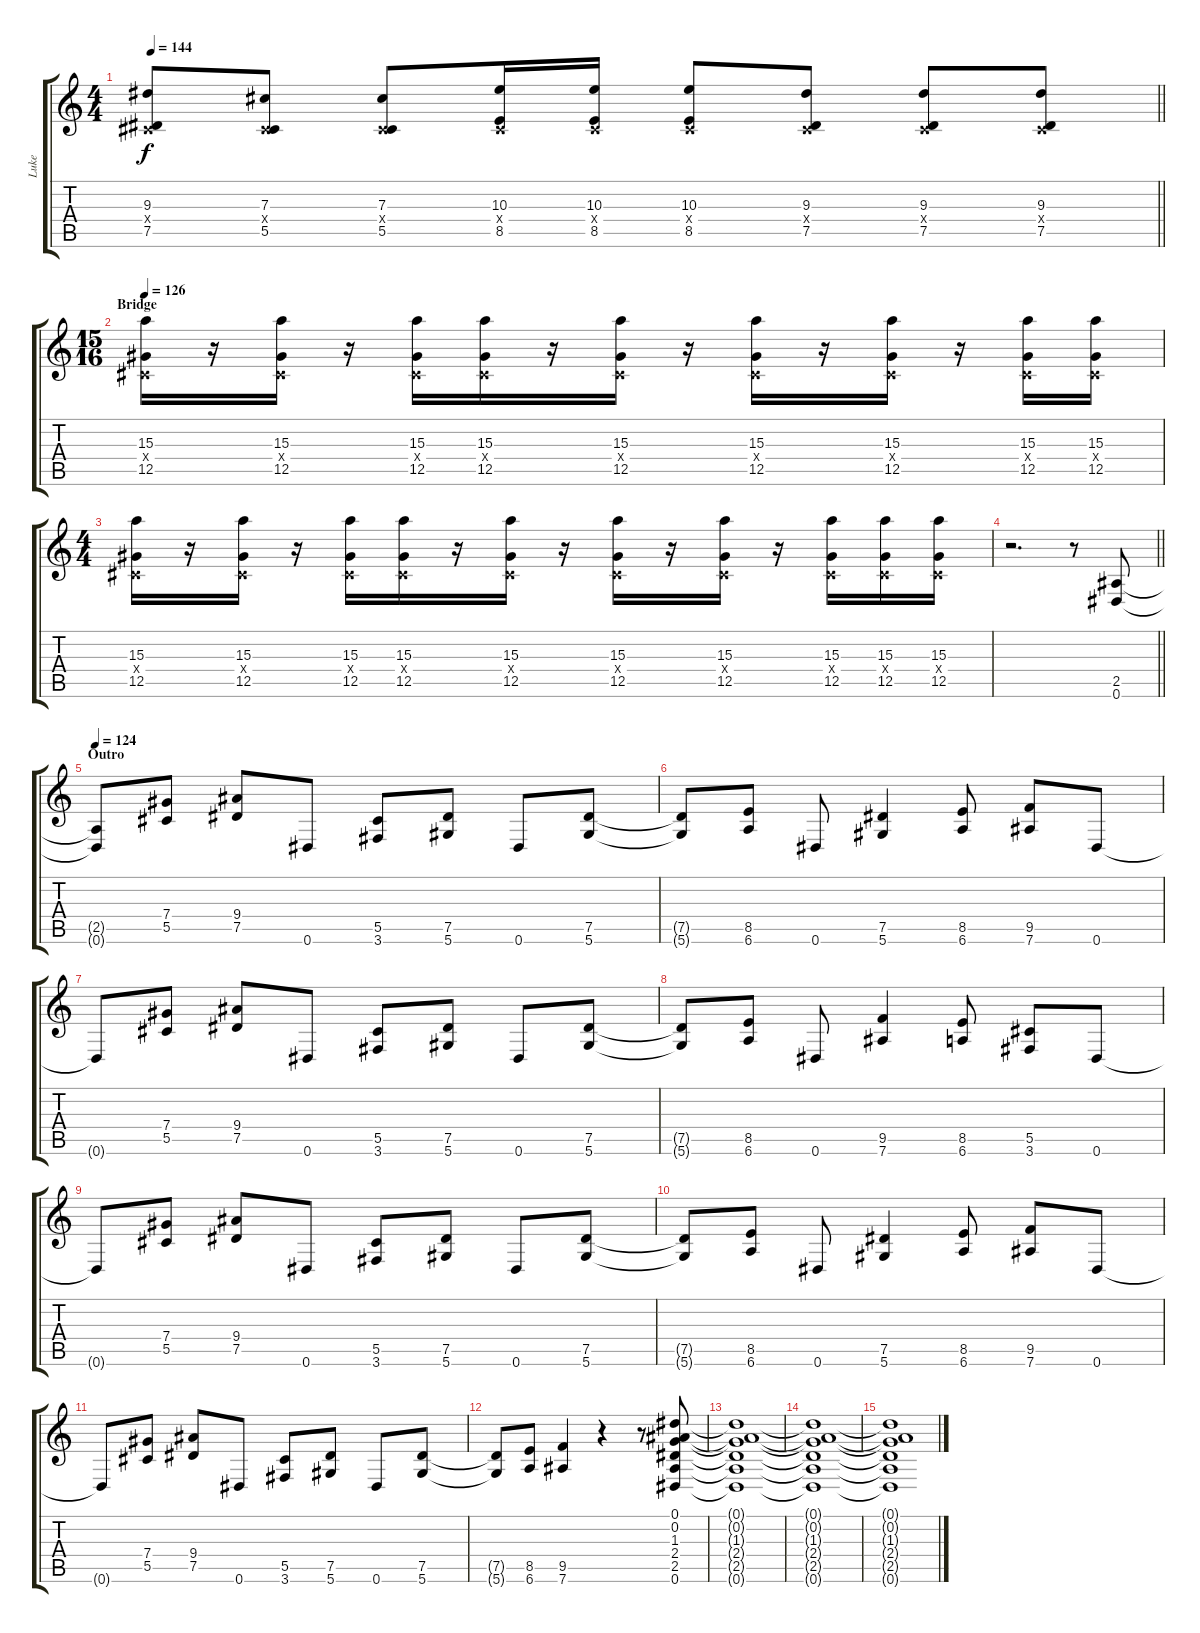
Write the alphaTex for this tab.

\track ("Luke" "Luke") {instrument overdrivenguitar}
\staff {score tabs}
\tuning (Eb4 Bb3 Gb3 Db3 Ab2 Eb2) {hide}
\ts (4 4)
\tempo 144
\clef g2
\barLineRight lightlight
\ks c
(9.3 0.4{x} 7.5).8{dy f} (7.3 0.4{x} 5.5).8 (7.3 0.4{x} 5.5).8 (10.3 0.4{x} 8.5).16 (10.3 0.4{x} 8.5).16 (10.3 0.4{x} 8.5).8 (9.3 0.4{x} 7.5).8 (9.3 0.4{x} 7.5).8 (9.3 0.4{x} 7.5).8 |
\ts (15 16)
\section ("" "Bridge")
\tempo 126
(15.3 0.4{x} 12.5).16 r.16 (15.3 0.4{x} 12.5).16 r.16 (15.3 0.4{x} 12.5).16 (15.3 0.4{x} 12.5).16 r.16 (15.3 0.4{x} 12.5).16 r.16 (15.3 0.4{x} 12.5).16 r.16 (15.3 0.4{x} 12.5).16 r.16 (15.3 0.4{x} 12.5).16 (15.3 0.4{x} 12.5).16 |
\ts (4 4)
(15.3 0.4{x} 12.5).16 r.16 (15.3 0.4{x} 12.5).16 r.16 (15.3 0.4{x} 12.5).16 (15.3 0.4{x} 12.5).16 r.16 (15.3 0.4{x} 12.5).16 r.16 (15.3 0.4{x} 12.5).16 r.16 (15.3 0.4{x} 12.5).16 r.16 (15.3 0.4{x} 12.5).16 (15.3 0.4{x} 12.5).16 (15.3 0.4{x} 12.5).16 |
\barLineRight lightlight
r.2{d} r.8 (2.5 0.6).8 |
\section ("" "Outro")
\tempo 124
(2.5{t} 0.6{t}).8 (7.4 5.5).8 (9.4 7.5).8 0.6.8 (5.5 3.6).8 (7.5 5.6).8 0.6.8 (7.5 5.6).8 |
(7.5{t} 5.6{t}).8 (8.5 6.6).8 0.6.8 (7.5 5.6).4 (8.5 6.6).8 (9.5 7.6).8 0.6.8 |
0.6{t}.8 (7.4 5.5).8 (9.4 7.5).8 0.6.8 (5.5 3.6).8 (7.5 5.6).8 0.6.8 (7.5 5.6).8 |
(7.5{t} 5.6{t}).8 (8.5 6.6).8 0.6.8 (9.5 7.6).4 (8.5 6.6).8 (5.5 3.6).8 0.6.8 |
0.6{t}.8 (7.4 5.5).8 (9.4 7.5).8 0.6.8 (5.5 3.6).8 (7.5 5.6).8 0.6.8 (7.5 5.6).8 |
(7.5{t} 5.6{t}).8 (8.5 6.6).8 0.6.8 (7.5 5.6).4 (8.5 6.6).8 (9.5 7.6).8 0.6.8 |
0.6{t}.8 (7.4 5.5).8 (9.4 7.5).8 0.6.8 (5.5 3.6).8 (7.5 5.6).8 0.6.8 (7.5 5.6).8 |
(7.5{t} 5.6{t}).8 (8.5 6.6).8 (9.5 7.6).4 r.4 r.8 (0.1 0.2 1.3 2.4 2.5 0.6).8 |
(0.1{t} 0.2{t} 1.3{t} 2.4{t} 2.5{t} 0.6{t}).1 |
(0.1{t} 0.2{t} 1.3{t} 2.4{t} 2.5{t} 0.6{t}).1 |
(0.1{t} 0.2{t} 1.3{t} 2.4{t} 2.5{t} 0.6{t}).1
